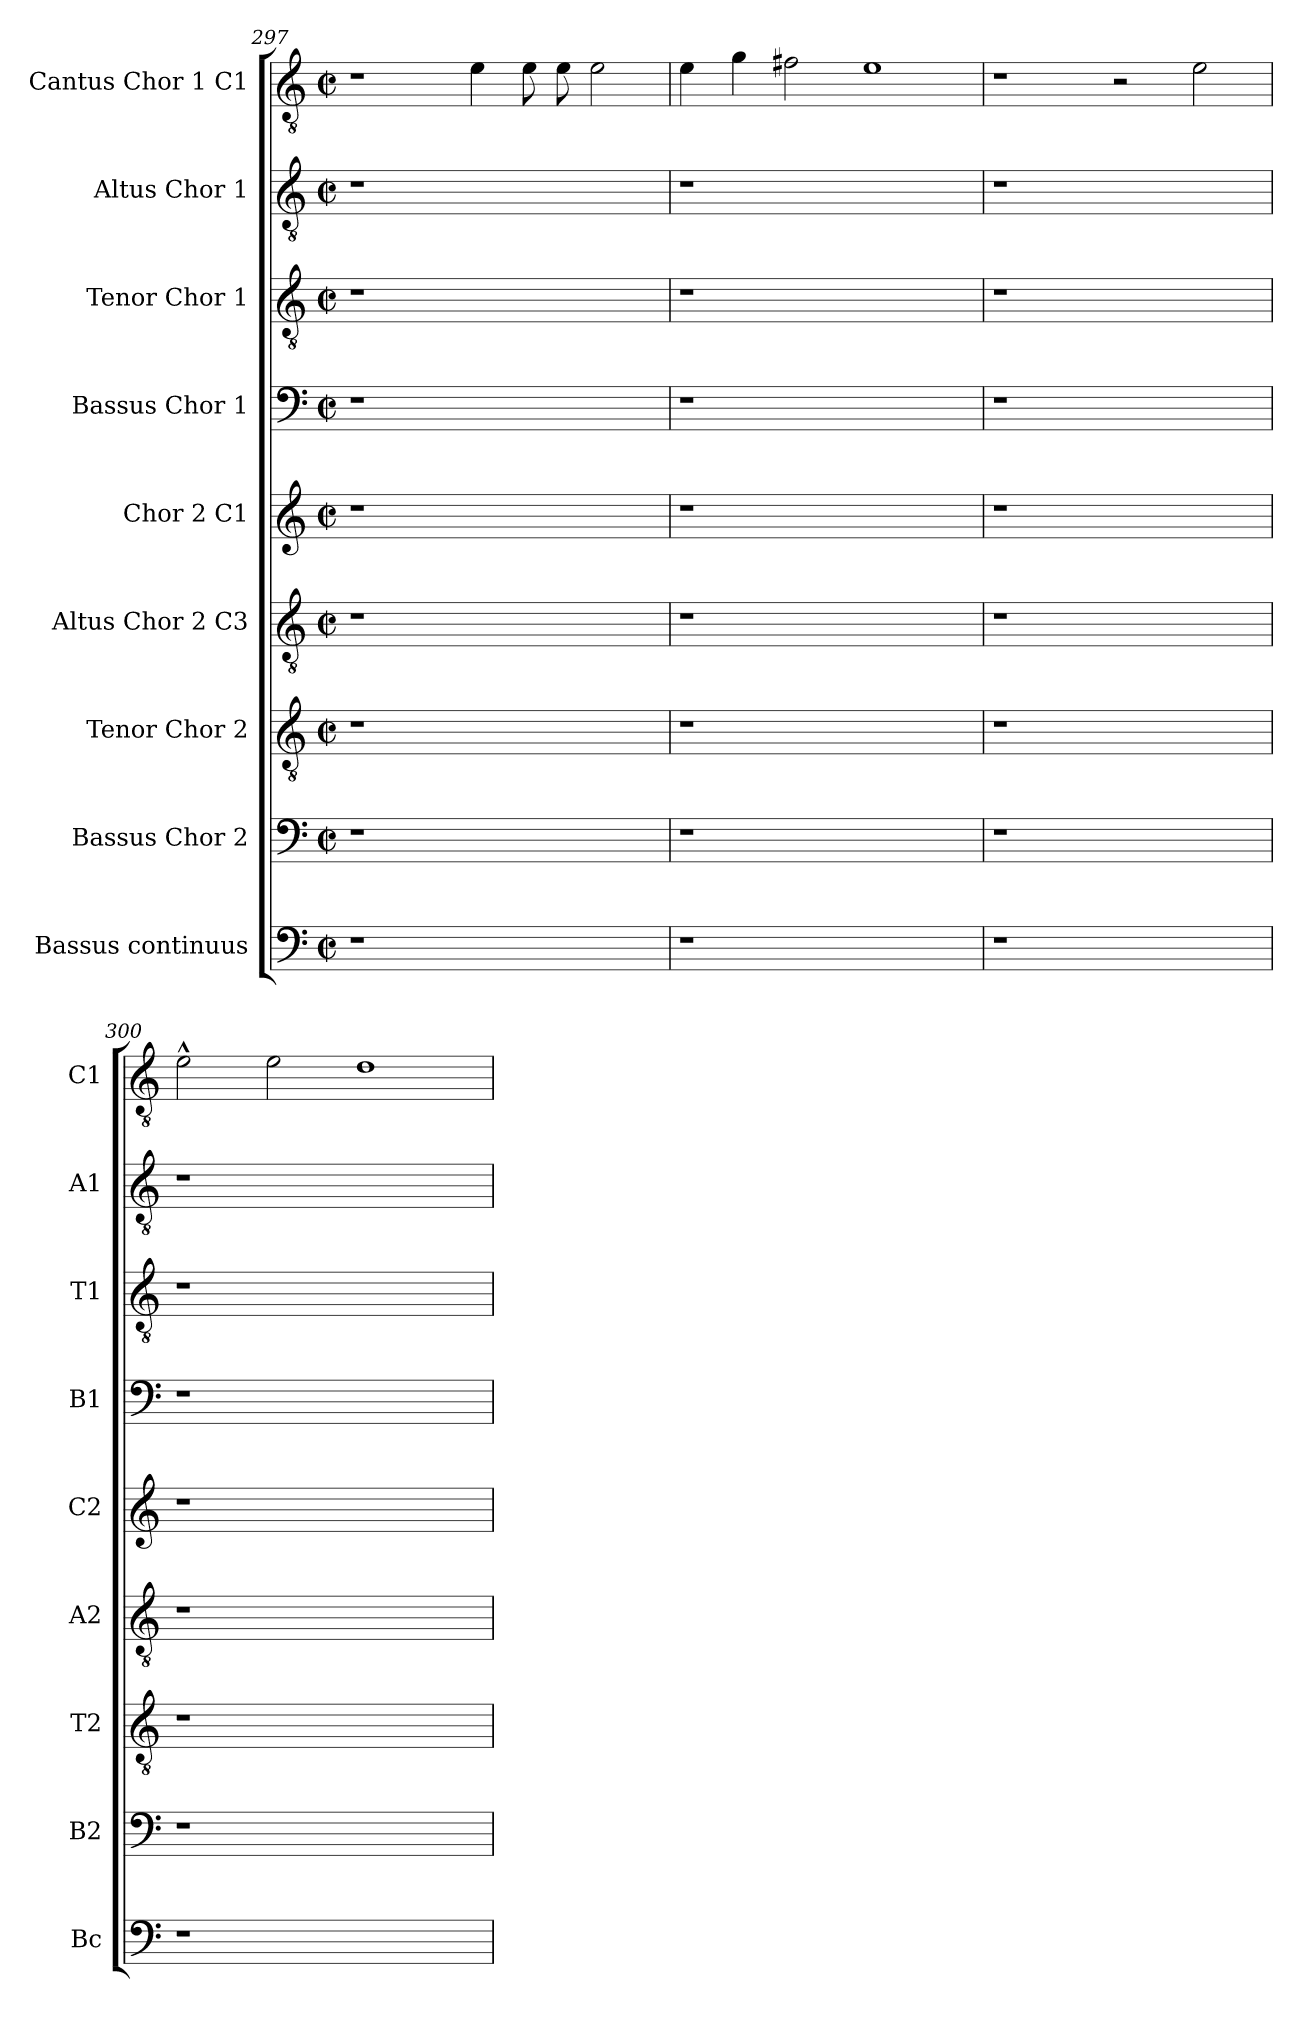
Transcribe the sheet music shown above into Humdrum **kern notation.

**kern	**kern	**kern	**kern	**kern	**kern	**kern	**kern	**kern
*part9	*part8	*part7	*part6	*part5	*part4	*part3	*part2	*part1
*staff9	*staff8	*staff7	*staff6	*staff5	*staff4	*staff3	*staff2	*staff1
*I"Bassus continuus	*I"Bassus Chor 2	*I"Tenor Chor 2	*I"Altus Chor 2 C3	*I"Chor 2 C1	*I"Bassus Chor 1	*I"Tenor Chor 1	*I"Altus Chor 1	*I"Cantus Chor 1 C1
*I'Bc	*I'B2	*I'T2	*I'A2	*I'C2	*I'B1	*I'T1	*I'A1	*I'C1
*clefF4	*clefF4	*clefGv2	*clefGv2	*clefG2	*clefF4	*clefGv2	*clefGv2	*clefGv2
*ITrd7c12	*	*	*	*	*	*	*	*
*k[]	*k[]	*k[]	*k[]	*k[]	*k[]	*k[]	*k[]	*k[]
*C:	*C:	*C:	*C:	*C:	*C:	*C:	*C:	*C:
*M2/2	*M2/2	*M2/2	*M2/2	*M2/2	*M2/2	*M2/2	*M2/2	*M2/2
*met(c|)	*met(c|)	*met(c|)	*met(c|)	*met(c|)	*met(c|)	*met(c|)	*met(c|)	*met(c|)
=297	=297	=297	=297	=297	=297	=297	=297	=297
1r	1r	1r	1r	1r	1r	1r	1r	1r
1ryy	1ryy	1ryy	1ryy	1ryy	1ryy	1ryy	1ryy	4e\
.	.	.	.	.	.	.	.	8e\
.	.	.	.	.	.	.	.	8e\
.	.	.	.	.	.	.	.	2e\
=298	=298	=298	=298	=298	=298	=298	=298	=298
1r	1r	1r	1r	1r	1r	1r	1r	4e\
.	.	.	.	.	.	.	.	4g\
.	.	.	.	.	.	.	.	2f#X\
1ryy	1ryy	1ryy	1ryy	1ryy	1ryy	1ryy	1ryy	1e
=299	=299	=299	=299	=299	=299	=299	=299	=299
1r	1r	1r	1r	1r	1r	1r	1r	1r
1ryy	1ryy	1ryy	1ryy	1ryy	1ryy	1ryy	1ryy	2r
.	.	.	.	.	.	.	.	2e\
!!LO:LB:g=z
=300	=300	=300	=300	=300	=300	=300	=300	=300
1r	1r	1r	1r	1r	1r	1r	1r	2e^^>\
.	.	.	.	.	.	.	.	2e\
1ryy	1ryy	1ryy	1ryy	1ryy	1ryy	1ryy	1ryy	1d
=	=	=	=	=	=	=	=	=
*-	*-	*-	*-	*-	*-	*-	*-	*-
